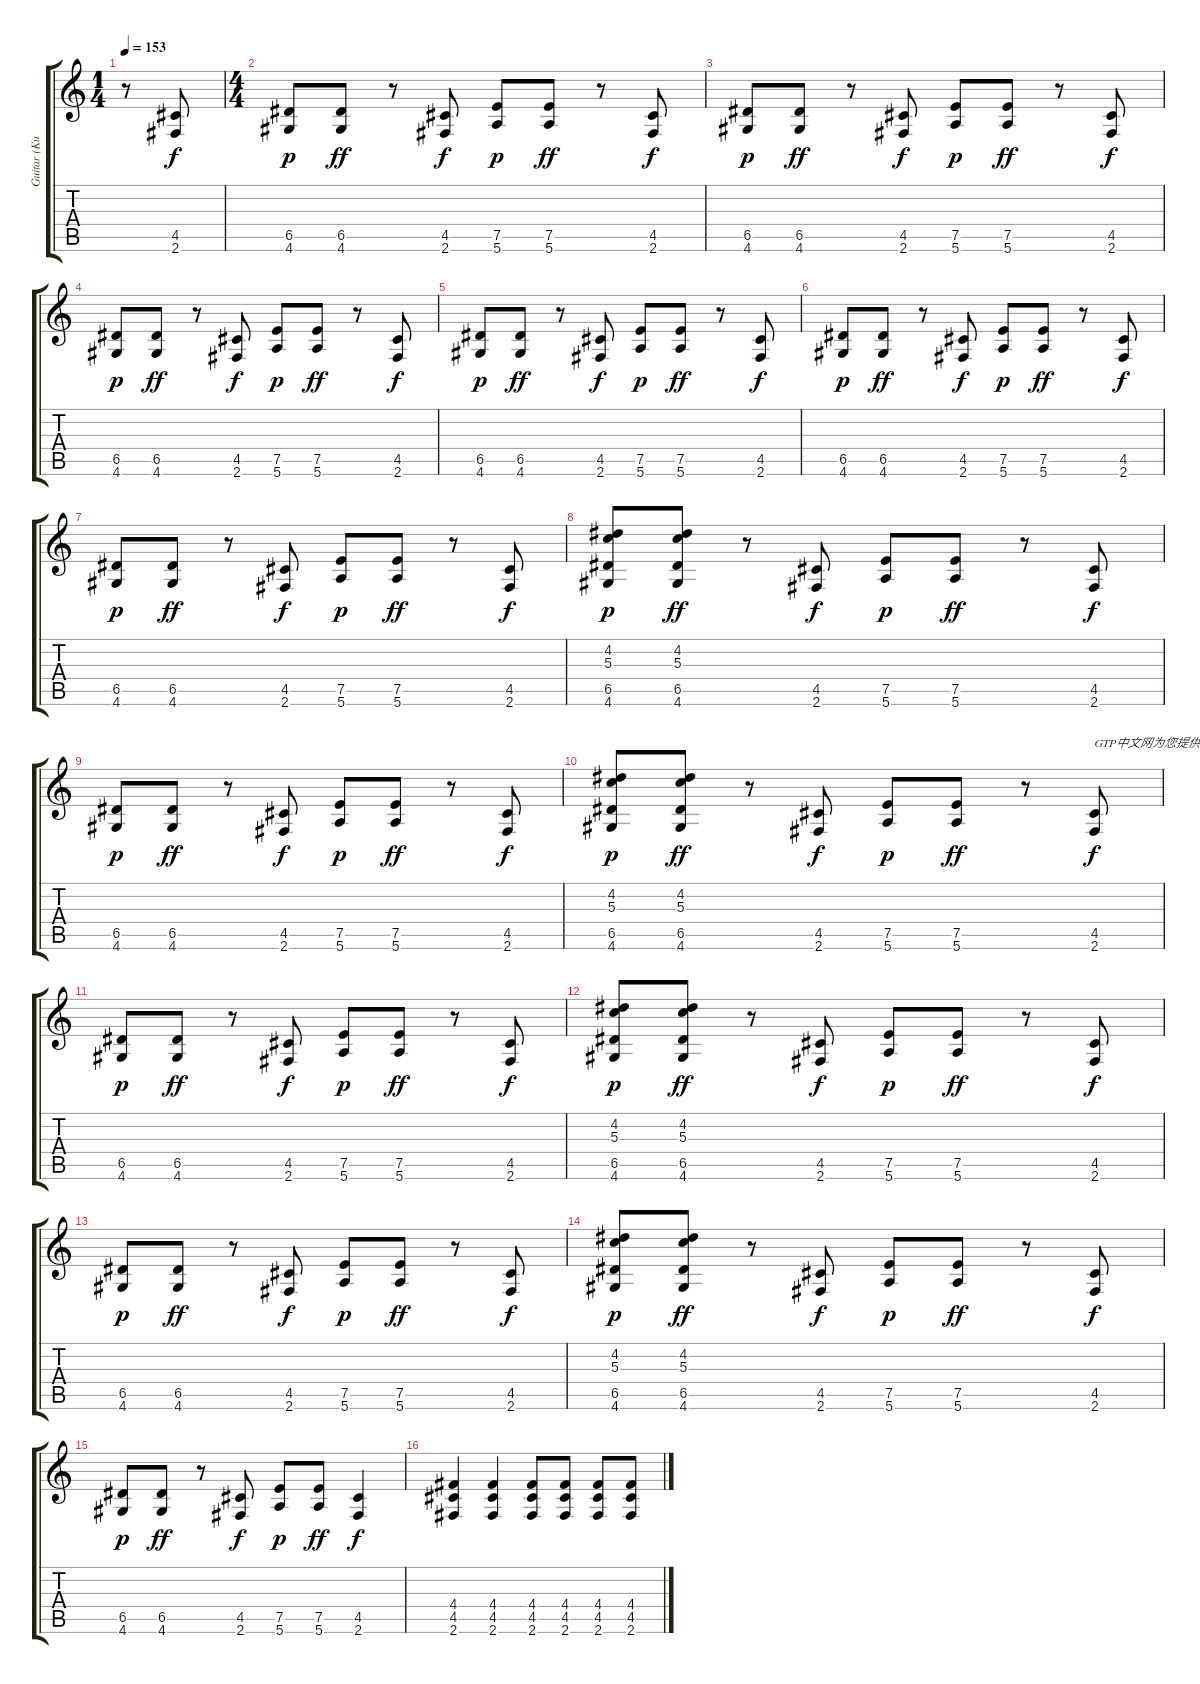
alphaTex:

\track ("Guitar (Kurt)" "Guitar (Ku") {instrument overdrivenguitar}
\staff {score tabs}
\tuning (E4 B3 G3 D3 A2 E2) {hide}
\ts (1 4)
\tempo 153
\clef g2
\ks c
r.8{dy f instrument overdrivenguitar} (4.5 2.6).8 |
\ts (4 4)
(6.5 4.6).8{dy p} (6.5 4.6).8{dy ff} r.8 (4.5 2.6).8{dy f} (7.5 5.6).8{dy p} (7.5 5.6).8{dy ff} r.8 (4.5 2.6).8{dy f} |
(6.5 4.6).8{dy p} (6.5 4.6).8{dy ff} r.8 (4.5 2.6).8{dy f} (7.5 5.6).8{dy p} (7.5 5.6).8{dy ff} r.8 (4.5 2.6).8{dy f} |
(6.5 4.6).8{dy p} (6.5 4.6).8{dy ff} r.8 (4.5 2.6).8{dy f} (7.5 5.6).8{dy p} (7.5 5.6).8{dy ff} r.8 (4.5 2.6).8{dy f} |
(6.5 4.6).8{dy p} (6.5 4.6).8{dy ff} r.8 (4.5 2.6).8{dy f} (7.5 5.6).8{dy p} (7.5 5.6).8{dy ff} r.8 (4.5 2.6).8{dy f} |
(6.5 4.6).8{dy p} (6.5 4.6).8{dy ff} r.8 (4.5 2.6).8{dy f} (7.5 5.6).8{dy p} (7.5 5.6).8{dy ff} r.8 (4.5 2.6).8{dy f} |
(6.5 4.6).8{dy p} (6.5 4.6).8{dy ff} r.8 (4.5 2.6).8{dy f} (7.5 5.6).8{dy p} (7.5 5.6).8{dy ff} r.8 (4.5 2.6).8{dy f} |
(4.2 5.3 6.5 4.6).8{dy p} (4.2 5.3 6.5 4.6).8{dy ff} r.8 (4.5 2.6).8{dy f} (7.5 5.6).8{dy p} (7.5 5.6).8{dy ff} r.8 (4.5 2.6).8{dy f} |
(6.5 4.6).8{dy p} (6.5 4.6).8{dy ff} r.8 (4.5 2.6).8{dy f} (7.5 5.6).8{dy p} (7.5 5.6).8{dy ff} r.8 (4.5 2.6).8{dy f} |
(4.2 5.3 6.5 4.6).8{dy p} (4.2 5.3 6.5 4.6).8{dy ff} r.8 (4.5 2.6).8{dy f} (7.5 5.6).8{dy p} (7.5 5.6).8{dy ff} r.8 (4.5 2.6).8{txt "GTP中文网为您提供优秀的谱子" dy f} |
(6.5 4.6).8{dy p} (6.5 4.6).8{dy ff} r.8 (4.5 2.6).8{dy f} (7.5 5.6).8{dy p} (7.5 5.6).8{dy ff} r.8 (4.5 2.6).8{dy f} |
(4.2 5.3 6.5 4.6).8{dy p} (4.2 5.3 6.5 4.6).8{dy ff} r.8 (4.5 2.6).8{dy f} (7.5 5.6).8{dy p} (7.5 5.6).8{dy ff} r.8 (4.5 2.6).8{dy f} |
(6.5 4.6).8{dy p} (6.5 4.6).8{dy ff} r.8 (4.5 2.6).8{dy f} (7.5 5.6).8{dy p} (7.5 5.6).8{dy ff} r.8 (4.5 2.6).8{dy f} |
(4.2 5.3 6.5 4.6).8{dy p} (4.2 5.3 6.5 4.6).8{dy ff} r.8 (4.5 2.6).8{dy f} (7.5 5.6).8{dy p} (7.5 5.6).8{dy ff} r.8 (4.5 2.6).8{dy f} |
(6.5 4.6).8{dy p} (6.5 4.6).8{dy ff} r.8 (4.5 2.6).8{dy f} (7.5 5.6).8{dy p} (7.5 5.6).8{dy ff} (4.5 2.6).4{dy f} |
(4.4 4.5 2.6).4 (4.4 4.5 2.6).4 (4.4 4.5 2.6).8 (4.4 4.5 2.6).8 (4.4 4.5 2.6).8 (4.4 4.5 2.6).8
